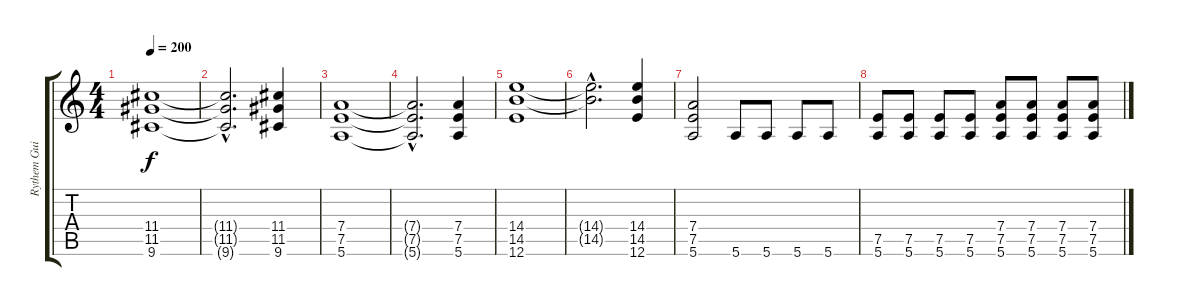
\track ("Rythem Guitar" "Rythem Gui") {instrument distortionguitar}
\staff {score tabs}
\tuning (E4 B3 G3 D3 A2 E2) {hide}
\ts (4 4)
\tempo 200
\clef g2
\ks c
(11.4 11.5 9.6).1{dy f} |
(11.4{hac t} 11.5{hac t} 9.6{hac t}).2{d} (11.4 11.5 9.6).4 |
(7.4 7.5 5.6).1 |
(7.4{hac t} 7.5{hac t} 5.6{hac t}).2{d} (7.4 7.5 5.6).4 |
(14.4 14.5 12.6).1{volume 0} |
(14.4{hac t} 14.5{hac t}).2{d} (14.4 14.5 12.6).4 |
(7.4 7.5 5.6).2 5.6.8 5.6.8 5.6.8 5.6.8 |
(7.5 5.6).8 (7.5 5.6).8 (7.5 5.6).8 (7.5 5.6).8 (7.4 7.5 5.6).8 (7.4 7.5 5.6).8 (7.4 7.5 5.6).8 (7.4 7.5 5.6).8
